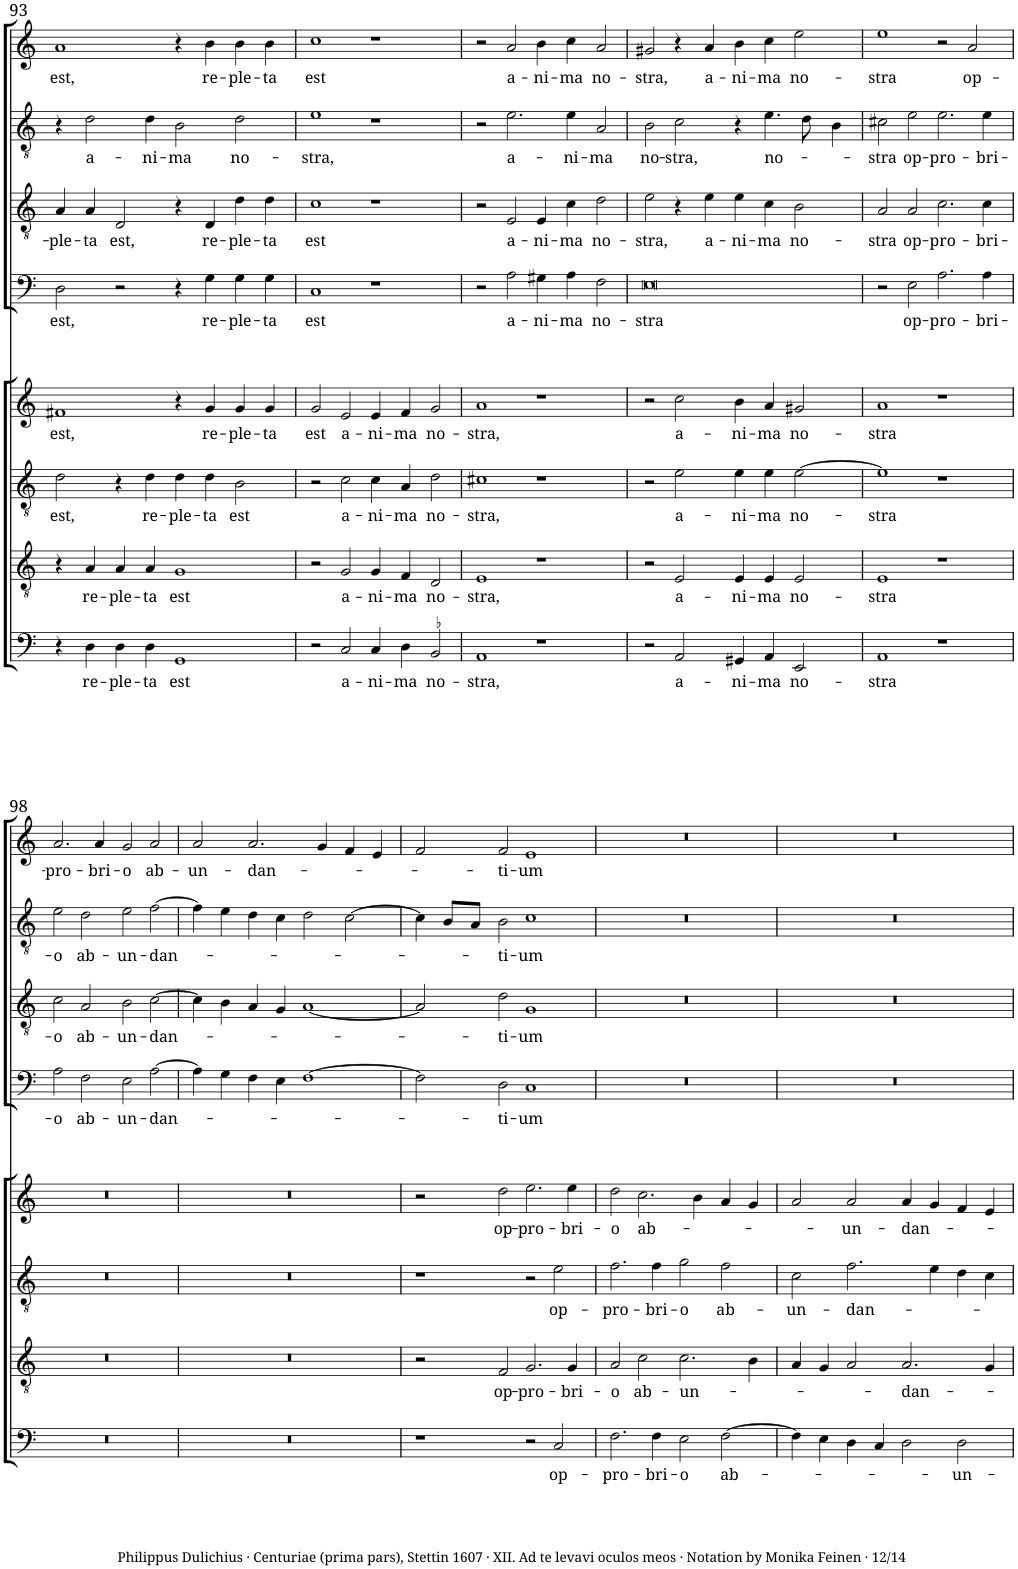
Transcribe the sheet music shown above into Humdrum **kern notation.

**kern	**text	**kern	**text	**kern	**text	**kern	**text	**kern	**text	**kern	**text	**kern	**text	**kern	**text
*part8	*part8	*part7	*part7	*part6	*part6	*part5	*part5	*part4	*part4	*part3	*part3	*part2	*part2	*part1	*part1
*staff8	*staff8	*staff7	*staff7	*staff6	*staff6	*staff5	*staff5	*staff4	*staff4	*staff3	*staff3	*staff2	*staff2	*staff1	*staff1
*I"Basis.	*	*I"Tenor.	*	*I"Altus.	*	*I"Discantus.	*	*I"Quinta vox.	*	*I"Sexta vox.	*	*I"Septima vox.	*	*I"Octava vox.	*
!!LO:PB:g=z
*clefF4	*	*clefGv2	*	*clefGv2	*	*clefG2	*	*clefF4	*	*clefGv2	*	*clefGv2	*	*clefG2	*
*k[]	*	*k[]	*	*k[]	*	*k[]	*	*k[]	*	*k[]	*	*k[]	*	*k[]	*
*M4/2	*	*M4/2	*	*M4/2	*	*M4/2	*	*M4/2	*	*M4/2	*	*M4/2	*	*M4/2	*
*met(c)	*	*met(c)	*	*met(c)	*	*met(c)	*	*met(c)	*	*met(c)	*	*met(c)	*	*met(c)	*
=93	=93	=93	=93	=93	=93	=93	=93	=93	=93	=93	=93	=93	=93	=93	=93
!	!	!	!	!	!LO:LY:b	!	!LO:LY:b	!	!LO:LY:b	!	!LO:LY:b	!	!	!	!LO:LY:b
4r	.	4r	.	2d\	est,	1f#X	est,	2D\	est,	4A/	-ple-	4r	.	1a	est,
!	!LO:LY:b	!	!LO:LY:b	!	!	!	!	!	!	!	!LO:LY:b	!	!LO:LY:b	!	!
4D\	re-	4A/	re-	.	.	.	.	.	.	4A/	-ta	2d\	a-	.	.
!	!LO:LY:b	!	!LO:LY:b	!	!	!	!	!	!	!	!LO:LY:b	!	!	!	!
4D\	-ple-	4A/	-ple-	4r	.	.	.	2r	.	2D/	est,	.	.	.	.
!	!LO:LY:b	!	!LO:LY:b	!	!LO:LY:b	!	!	!	!	!	!	!	!LO:LY:b	!	!
4D\	-ta	4A/	-ta	4d\	re-	.	.	.	.	.	.	4d\	-ni-	.	.
!	!LO:LY:b	!	!LO:LY:b	!	!LO:LY:b	!	!	!	!	!	!	!	!LO:LY:b	!	!
1GG	est	1G	est	4d\	-ple-	4r	.	4r	.	4r	.	2B\	-ma	4r	.
!	!	!	!	!	!LO:LY:b	!	!LO:LY:b	!	!LO:LY:b	!	!LO:LY:b	!	!	!	!LO:LY:b
.	.	.	.	4d\	-ta	4g/	re-	4G\	re-	4D/	re-	.	.	4b\	re-
!	!	!	!	!	!LO:LY:b	!	!LO:LY:b	!	!LO:LY:b	!	!LO:LY:b	!	!LO:LY:b	!	!LO:LY:b
.	.	.	.	2B\	est	4g/	-ple-	4G\	-ple-	4d\	-ple-	2d\	no-	4b\	-ple-
!	!	!	!	!	!	!	!LO:LY:b	!	!LO:LY:b	!	!LO:LY:b	!	!	!	!LO:LY:b
.	.	.	.	.	.	4g/	-ta	4G\	-ta	4d\	-ta	.	.	4b\	-ta
=94	=94	=94	=94	=94	=94	=94	=94	=94	=94	=94	=94	=94	=94	=94	=94
!	!	!	!	!	!	!	!LO:LY:b	!	!LO:LY:b	!	!LO:LY:b	!	!LO:LY:b	!	!LO:LY:b
2r	.	2r	.	2r	.	2g/	est	1C	est	1c	est	1e	-stra,	1cc	est
!	!LO:LY:b	!	!LO:LY:b	!	!LO:LY:b	!	!LO:LY:b	!	!	!	!	!	!	!	!
2C/	a-	2G/	a-	2c\	a-	2e/	a-	.	.	.	.	.	.	.	.
!	!LO:LY:b	!	!LO:LY:b	!	!LO:LY:b	!	!LO:LY:b	!	!	!	!	!	!	!	!
4C/	-ni-	4G/	-ni-	4c\	-ni-	4e/	-ni-	1r	.	1r	.	1r	.	1r	.
!	!LO:LY:b	!	!LO:LY:b	!	!LO:LY:b	!	!LO:LY:b	!	!	!	!	!	!	!	!
4D\	-ma	4F/	-ma	4A/	-ma	4f/	-ma	.	.	.	.	.	.	.	.
!	!LO:LY:b	!	!LO:LY:b	!	!LO:LY:b	!	!LO:LY:b	!	!	!	!	!	!	!	!
2BB-X/	no-	2D/	no-	2d\	no-	2g/	no-	.	.	.	.	.	.	.	.
=95	=95	=95	=95	=95	=95	=95	=95	=95	=95	=95	=95	=95	=95	=95	=95
!	!LO:LY:b	!	!LO:LY:b	!	!LO:LY:b	!	!LO:LY:b	!	!	!	!	!	!	!	!
1AA	-stra,	1E	-stra,	1c#X	-stra,	1a	-stra,	2r	.	2r	.	2r	.	2r	.
!	!	!	!	!	!	!	!	!	!LO:LY:b	!	!LO:LY:b	!	!LO:LY:b	!	!LO:LY:b
.	.	.	.	.	.	.	.	2A\	a-	2E/	a-	2.e\	a-	2a/	a-
!	!	!	!	!	!	!	!	!	!LO:LY:b	!	!LO:LY:b	!	!	!	!LO:LY:b
1r	.	1r	.	1r	.	1r	.	4G#X\	-ni-	4E/	-ni-	.	.	4b\	-ni-
!	!	!	!	!	!	!	!	!	!LO:LY:b	!	!LO:LY:b	!	!LO:LY:b	!	!LO:LY:b
.	.	.	.	.	.	.	.	4A\	-ma	4c\	-ma	4e\	-ni-	4cc\	-ma
!	!	!	!	!	!	!	!	!	!LO:LY:b	!	!LO:LY:b	!	!LO:LY:b	!	!LO:LY:b
.	.	.	.	.	.	.	.	2F\	no-	2d\	no-	2A/	-ma	2a/	no-
=96	=96	=96	=96	=96	=96	=96	=96	=96	=96	=96	=96	=96	=96	=96	=96
!	!	!	!	!	!	!	!	!	!LO:LY:b	!	!LO:LY:b	!	!LO:LY:b	!	!LO:LY:b
2r	.	2r	.	2r	.	2r	.	0E	-stra	2e\	-stra,	2B\	no-	2g#X/	-stra,
!	!LO:LY:b	!	!LO:LY:b	!	!LO:LY:b	!	!LO:LY:b	!	!	!	!	!	!LO:LY:b	!	!
2AA/	a-	2E/	a-	2e\	a-	2cc\	a-	.	.	4r	.	2c\	-stra,	4r	.
!	!	!	!	!	!	!	!	!	!	!	!LO:LY:b	!	!	!	!LO:LY:b
.	.	.	.	.	.	.	.	.	.	4e\	a-	.	.	4a/	a-
!	!LO:LY:b	!	!LO:LY:b	!	!LO:LY:b	!	!LO:LY:b	!	!	!	!LO:LY:b	!	!	!	!LO:LY:b
4GG#X/	-ni-	4E/	-ni-	4e\	-ni-	4b\	-ni-	.	.	4e\	-ni-	4r	.	4b\	-ni-
!	!LO:LY:b	!	!LO:LY:b	!	!LO:LY:b	!	!LO:LY:b	!	!	!	!LO:LY:b	!	!LO:LY:b	!	!LO:LY:b
4AA/	-ma	4E/	-ma	4e\	-ma	4a/	-ma	.	.	4c\	-ma	4.e\	no-	4cc\	-ma
!	!LO:LY:b	!	!LO:LY:b	!	!LO:LY:b	!	!LO:LY:b	!	!	!	!LO:LY:b	!	!	!	!LO:LY:b
2EE/	no-	2E/	no-	[2e\	no-	2g#X/	no-	.	.	2B\	no-	.	.	2ee\	no-
.	.	.	.	.	.	.	.	.	.	.	.	8d\	.	.	.
.	.	.	.	.	.	.	.	.	.	.	.	4B\	.	.	.
=97	=97	=97	=97	=97	=97	=97	=97	=97	=97	=97	=97	=97	=97	=97	=97
!	!LO:LY:b	!	!LO:LY:b	!	!LO:LY:b	!	!LO:LY:b	!	!	!	!LO:LY:b	!	!LO:LY:b	!	!LO:LY:b
1AA	-stra	1E	-stra	1e]	-stra	1a	-stra	2r	.	2A/	-stra	2c#X\	-stra	1ee	-stra
!	!	!	!	!	!	!	!	!	!LO:LY:b	!	!LO:LY:b	!	!LO:LY:b	!	!
.	.	.	.	.	.	.	.	2E\	op-	2A/	op-	2e\	op-	.	.
!	!	!	!	!	!	!	!	!	!LO:LY:b	!	!LO:LY:b	!	!LO:LY:b	!	!
1r	.	1r	.	1r	.	1r	.	2.A\	-pro-	2.c\	-pro-	2.e\	-pro-	2r	.
!	!	!	!	!	!	!	!	!	!	!	!	!	!	!	!LO:LY:b
.	.	.	.	.	.	.	.	.	.	.	.	.	.	2a/	op-
!	!	!	!	!	!	!	!	!	!LO:LY:b	!	!LO:LY:b	!	!LO:LY:b	!	!
.	.	.	.	.	.	.	.	4A\	-bri-	4c\	-bri-	4e\	-bri-	.	.
!!LO:LB:g=z
=98	=98	=98	=98	=98	=98	=98	=98	=98	=98	=98	=98	=98	=98	=98	=98
!	!	!	!	!	!	!	!	!	!LO:LY:b	!	!LO:LY:b	!	!LO:LY:b	!	!LO:LY:b
0r	.	0r	.	0r	.	0r	.	2A\	-o	2c\	-o	2e\	-o	2.a/	-pro-
!	!	!	!	!	!	!	!	!	!LO:LY:b	!	!LO:LY:b	!	!LO:LY:b	!	!
.	.	.	.	.	.	.	.	2F\	ab-	2A/	ab-	2d\	ab-	.	.
!	!	!	!	!	!	!	!	!	!	!	!	!	!	!	!LO:LY:b
.	.	.	.	.	.	.	.	.	.	.	.	.	.	4a/	-bri-
!	!	!	!	!	!	!	!	!	!LO:LY:b	!	!LO:LY:b	!	!LO:LY:b	!	!LO:LY:b
.	.	.	.	.	.	.	.	2E\	-un-	2B\	-un-	2e\	-un-	2g/	-o
!	!	!	!	!	!	!	!	!	!LO:LY:b	!	!LO:LY:b	!	!LO:LY:b	!	!LO:LY:b
.	.	.	.	.	.	.	.	[2A\	-dan-	[2c\	-dan-	[2f\	-dan-	2a/	ab-
=99	=99	=99	=99	=99	=99	=99	=99	=99	=99	=99	=99	=99	=99	=99	=99
!	!	!	!	!	!	!	!	!	!	!	!	!	!	!	!LO:LY:b
0r	.	0r	.	0r	.	0r	.	4A\]	.	4c\]	.	4f\]	.	2a/	-un-
.	.	.	.	.	.	.	.	4G\	.	4B\	.	4e\	.	.	.
!	!	!	!	!	!	!	!	!	!	!	!	!	!	!	!LO:LY:b
.	.	.	.	.	.	.	.	4F\	.	4A/	.	4d\	.	2.a/	-dan-
.	.	.	.	.	.	.	.	4E\	.	4G/	.	4c\	.	.	.
.	.	.	.	.	.	.	.	[1F	.	[1A	.	2d\	.	.	.
.	.	.	.	.	.	.	.	.	.	.	.	.	.	4g/	.
.	.	.	.	.	.	.	.	.	.	.	.	[2c\	.	4f/	.
.	.	.	.	.	.	.	.	.	.	.	.	.	.	4e/	.
=100	=100	=100	=100	=100	=100	=100	=100	=100	=100	=100	=100	=100	=100	=100	=100
1r	.	2r	.	1r	.	2r	.	2F\]	.	2A/]	.	4c\]	.	2f/	.
.	.	.	.	.	.	.	.	.	.	.	.	8B/L	.	.	.
.	.	.	.	.	.	.	.	.	.	.	.	8A/J	.	.	.
!	!	!	!LO:LY:b	!	!	!	!LO:LY:b	!	!LO:LY:b	!	!LO:LY:b	!	!LO:LY:b	!	!LO:LY:b
.	.	2F/	op-	.	.	2dd\	op-	2D\	-ti-	2d\	-ti-	2B\	-ti-	2f/	-ti-
!	!	!	!LO:LY:b	!	!	!	!LO:LY:b	!	!LO:LY:b	!	!LO:LY:b	!	!LO:LY:b	!	!LO:LY:b
2r	.	2.G/	-pro-	2r	.	2.ee\	-pro-	1C	-um	1G	-um	1c	-um	1e	-um
!	!LO:LY:b	!	!	!	!LO:LY:b	!	!	!	!	!	!	!	!	!	!
2C/	op-	.	.	2e\	op-	.	.	.	.	.	.	.	.	.	.
!	!	!	!LO:LY:b	!	!	!	!LO:LY:b	!	!	!	!	!	!	!	!
.	.	4G/	-bri-	.	.	4ee\	-bri-	.	.	.	.	.	.	.	.
=101	=101	=101	=101	=101	=101	=101	=101	=101	=101	=101	=101	=101	=101	=101	=101
!	!LO:LY:b	!	!LO:LY:b	!	!LO:LY:b	!	!LO:LY:b	!	!	!	!	!	!	!	!
2.F\	-pro-	2A/	-o	2.f\	-pro-	2dd\	-o	0r	.	0r	.	0r	.	0r	.
!	!	!	!LO:LY:b	!	!	!	!LO:LY:b	!	!	!	!	!	!	!	!
.	.	2c\	ab-	.	.	2.cc\	ab-	.	.	.	.	.	.	.	.
!	!LO:LY:b	!	!	!	!LO:LY:b	!	!	!	!	!	!	!	!	!	!
4F\	-bri-	.	.	4f\	-bri-	.	.	.	.	.	.	.	.	.	.
!	!LO:LY:b	!	!LO:LY:b	!	!LO:LY:b	!	!	!	!	!	!	!	!	!	!
2E\	-o	2.c\	-un-	2g\	-o	.	.	.	.	.	.	.	.	.	.
.	.	.	.	.	.	4b\	.	.	.	.	.	.	.	.	.
!	!LO:LY:b	!	!	!	!LO:LY:b	!	!	!	!	!	!	!	!	!	!
[2F\	ab-	.	.	2f\	ab-	4a/	.	.	.	.	.	.	.	.	.
.	.	4B\	.	.	.	4g/	.	.	.	.	.	.	.	.	.
=102	=102	=102	=102	=102	=102	=102	=102	=102	=102	=102	=102	=102	=102	=102	=102
!	!	!	!	!	!LO:LY:b	!	!	!	!	!	!	!	!	!	!
4F\]	.	4A/	.	2c\	-un-	2a/	.	0r	.	0r	.	0r	.	0r	.
4E\	.	4G/	.	.	.	.	.	.	.	.	.	.	.	.	.
!	!	!	!	!	!LO:LY:b	!	!LO:LY:b	!	!	!	!	!	!	!	!
4D\	.	2A/	.	2.f\	-dan-	2a/	-un-	.	.	.	.	.	.	.	.
4C/	.	.	.	.	.	.	.	.	.	.	.	.	.	.	.
!	!	!	!LO:LY:b	!	!	!	!LO:LY:b	!	!	!	!	!	!	!	!
2D\	.	2.A/	-dan-	.	.	4a/	-dan-	.	.	.	.	.	.	.	.
.	.	.	.	4e\	.	4g/	.	.	.	.	.	.	.	.	.
!	!LO:LY:b	!	!	!	!	!	!	!	!	!	!	!	!	!	!
2D\	-un-	.	.	4d\	.	4f/	.	.	.	.	.	.	.	.	.
.	.	4G/	.	4c\	.	4e/	.	.	.	.	.	.	.	.	.
=	=	=	=	=	=	=	=	=	=	=	=	=	=	=	=
*-	*-	*-	*-	*-	*-	*-	*-	*-	*-	*-	*-	*-	*-	*-	*-
